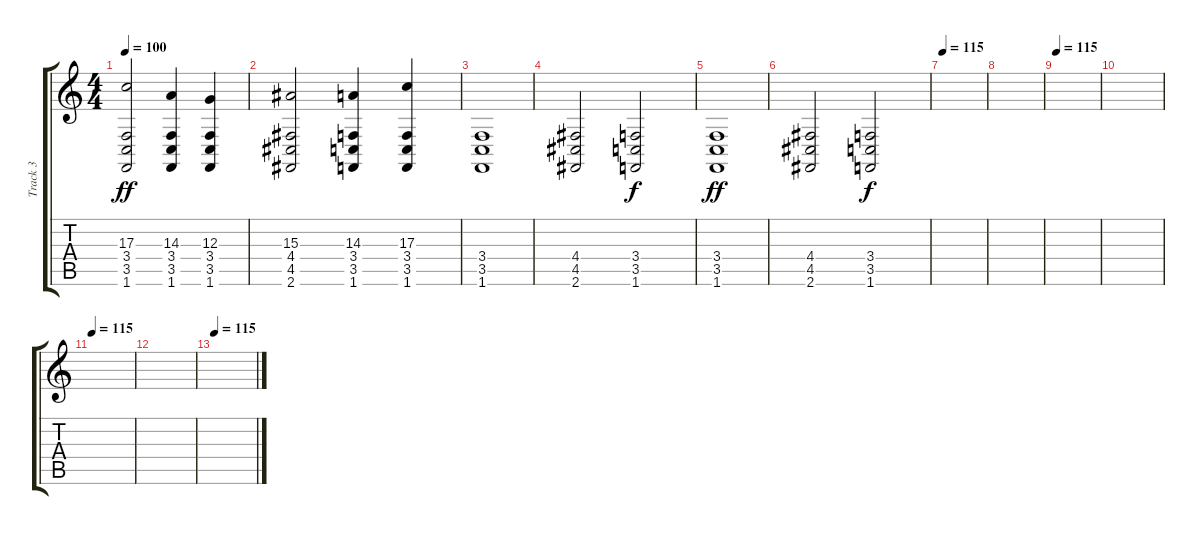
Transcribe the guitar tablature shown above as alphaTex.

\track ("Track 3" "Track 3") {instrument stringensemble1}
\staff {score tabs}
\tuning (E4 B3 G3 D3 A2 E2) {hide}
\ts (4 4)
\tempo 100
\clef g2
\ks c
(17.3 3.4 3.5 1.6).2{dy ff} (14.3 3.4 3.5 1.6).4 (12.3 3.4 3.5 1.6).4 |
(15.3 4.4 4.5 2.6).2 (14.3 3.4 3.5 1.6).4 (17.3 3.4 3.5 1.6).4 |
(3.4 3.5 1.6).1 |
(4.4 4.5 2.6).2 (3.4 3.5 1.6).2{dy f} |
(3.4 3.5 1.6).1{dy ff} |
(4.4 4.5 2.6).2 (3.4 3.5 1.6).2{dy f} |
\tempo 115
|
|
\tempo 115
|
|
\tempo 115
|
|
\tempo 115
